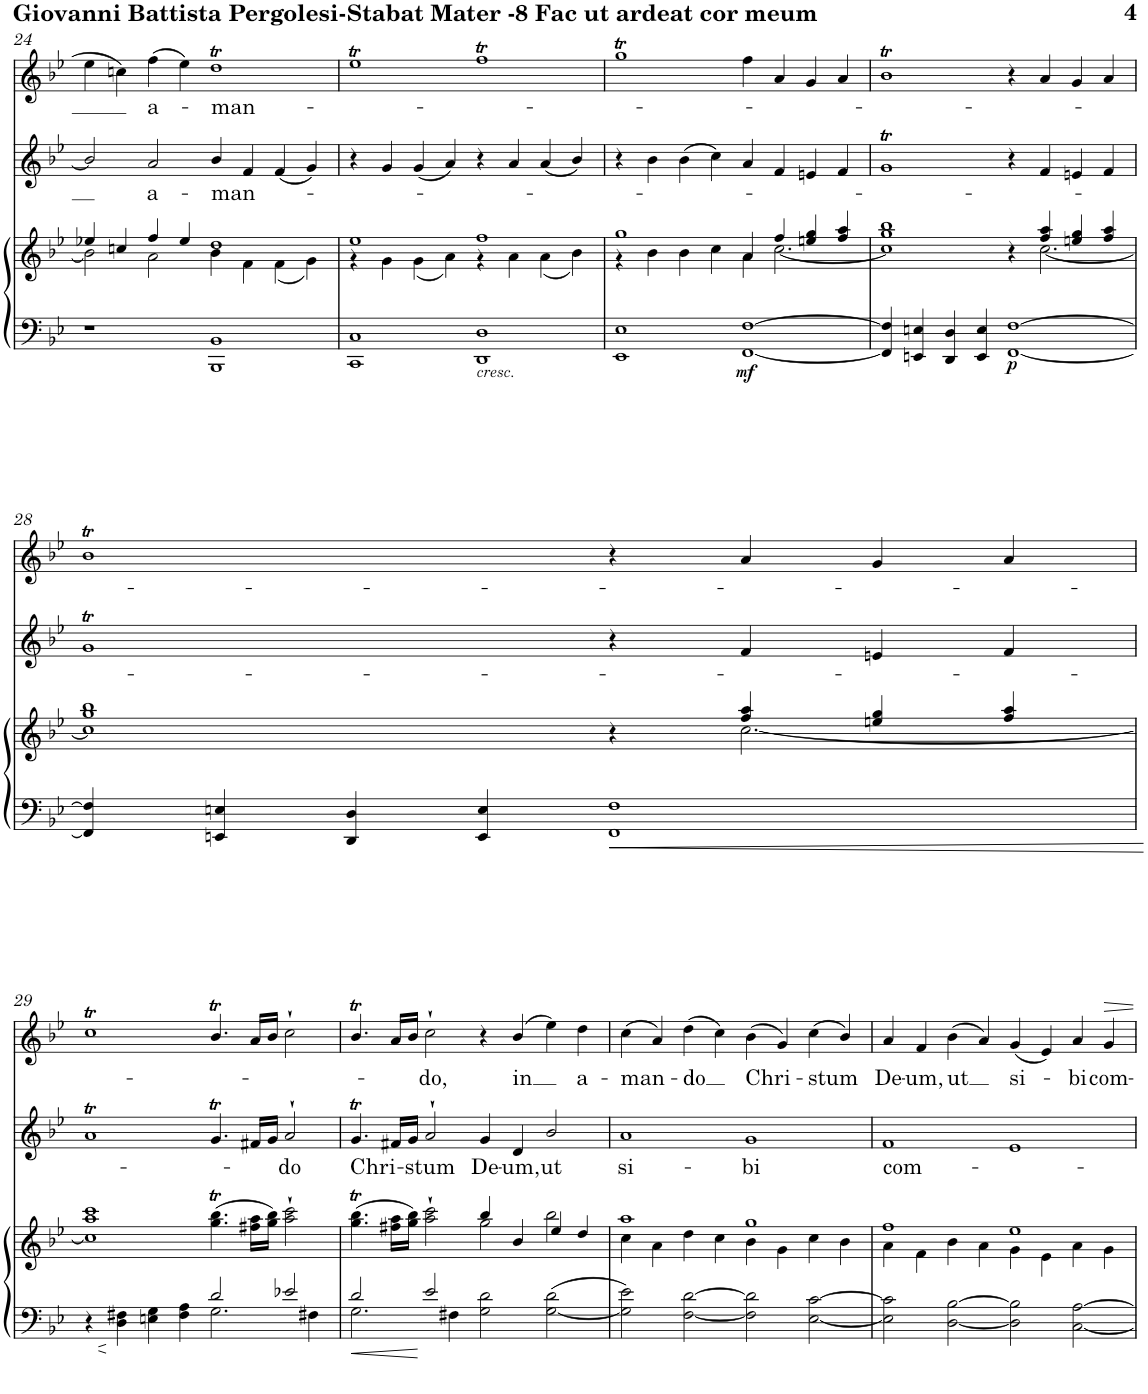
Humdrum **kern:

**kern	**kern	**dynam	**kern	**text	**kern	**text
*part3	*part3	*part3	*part2	*part2	*part1	*part1
*staff4	*staff3	*staff3/4	*staff2	*staff2	*staff1	*staff1
*I"Violino I/II Viola Violoncello Contrabasso e organo	*	*	*I"Alti	*	*I"Soprani	*
!!LO:PB:g=z
*clefF4	*clefG2	*	*clefG2	*	*clefG2	*
*k[b-e-]	*k[b-e-]	*	*k[b-e-]	*	*k[b-e-]	*
*M4/2	*M4/2	*	*M4/2	*	*M4/2	*
*met(c|)	*met(c|)	*	*met(c|)	*	*met(c|)	*
=24	=24	=24	=24	=24	=24	=24
*	*^	*	*	*	*	*
1r	4ee-X/	2b-\]	.	2b-/]	.	4ee-\	.
.	4ccn/	.	.	.	.	4ccn\	.
!	!	!	!	!	!LO:LY:b	!	!LO:LY:b
.	4ff/	2a\	.	2a/	a-	(>4ff\	a-
.	4ee-/	.	.	.	.	4ee-\)	.
!	!	!	!	!	!LO:LY:b	!	!LO:LY:b
1BBB- 1BB-	4b-\	1dd	.	4b-/	-man-	1ddt	-man-
.	4f\	.	.	4f/	.	.	.
.	(<4f\	.	.	(<4f/	.	.	.
.	4g\)	.	.	4g/)	.	.	.
=25	=25	=25	=25	=25	=25	=25	=25
1CC 1C	1ee-	4r	.	4r	.	1ee-T	.
.	.	4g\	.	4g/	.	.	.
.	.	(<4g\	.	(<4g/	.	.	.
.	.	4a\)	.	4a/)	.	.	.
!LO:TX:b:i:t=cresc.	!	!	!	!	!	!	!
1DD 1D	1ff	4r	.	4r	.	1ffT	.
.	.	4a\	.	4a/	.	.	.
.	.	(<4a\	.	(<4a/	.	.	.
.	.	4b-\)	.	4b-/)	.	.	.
=26	=26	=26	=26	=26	=26	=26	=26
1EE- 1E-	1gg	4r	.	4r	.	1ggT	.
.	.	4b-\	.	4b-\	.	.	.
.	.	4b-\	.	(>4b-\	.	.	.
.	.	4cc\	.	4cc\)	.	.	.
!	!	!	!LO:DY:b=2	!	!	!	!
[<1FF [>1F	4a/	4a\	mf	4a/	.	4ff\	.
.	[<2.cc\	4ff/	.	4f/	.	4a/	.
.	.	4een/ 4gg/	.	4en/	.	4g/	.
.	.	4ff/ 4aa/	.	4f/	.	4a/	.
=27	=27	=27	=27	=27	=27	=27	=27
4FF/] 4F/]	1gg 1bb-	1cc]	.	1gT	.	1b-T	.
4EEn/ 4En/	.	.	.	.	.	.	.
4DD/ 4D/	.	.	.	.	.	.	.
4EE/ 4E/	.	.	.	.	.	.	.
!	!	!	!LO:DY:b=2	!	!	!	!
[<1FF [>1F	4r	4ryy	p	4r	.	4r	.
.	4ff/ 4aa/	[2.cc\	.	4f/	.	4a/	.
.	4een/ 4gg/	.	.	4en/	.	4g/	.
.	4ff/ 4aa/	.	.	4f/	.	4a/	.
!!LO:LB:g=z
=28	=28	=28	=28	=28	=28	=28	=28
4FF/] 4F/]	1gg 1bb-	1cc]	.	1gT	.	1b-T	.
4EEn/ 4En/	.	.	.	.	.	.	.
4DD/ 4D/	.	.	.	.	.	.	.
4EE/ 4E/	.	.	.	.	.	.	.
1FF 1F	4r	4ryy	.	4r	.	4r	.
.	4ff/ 4aa/	[2.cc\	.	4f/	.	4a/	.
.	4een/ 4gg/	.	.	4en/	.	4g/	.
.	4ff/ 4aa/	.	.	4f/	.	4a/	.
*	*v	*v	*	*	*	*	*
!!LO:LB:g=z
=29	=29	=29	=29	=29	=29	=29
*^	*	*	*	*	*	*
4r	1ryy	1cc] 1aa 1ccc	.	1at	.	1ccT	.
4D\ 4F#X\	.	.	.	.	.	.	.
4En\ 4G\	.	.	.	.	.	.	.
4F#\ 4A\	.	.	.	.	.	.	.
2d/	2.G\	(>4.gg\T 4.bb-\T	.	4.gT/	.	4.b-T/	.
.	.	16ff#X\ 16aa\LL	.	16f#X/LL	.	16a/LL	.
.	.	16gg\ 16bb-\JJ)	.	16g/JJ	.	16b-/JJ	.
!	!	!	!	!	!LO:LY:b	!	!
2e-X/	.	2aa\` 2ccc\`	.	2a`>/	-do	2cc`\	.
.	4F#X\	.	.	.	.	.	.
=30	=30	=30	=30	=30	=30	=30	=30
*	*	*^	*	*	*	*	*
!	!	!	!	!	!	!LO:LY:b	!	!
2d/	2.G\	(>4.gg\T 4.bb-\T	1ryy	.	4.gT/	Chri-	4.b-T/	.
.	.	16ff#X\ 16aa\LL	.	.	16f#X/LL	.	16a/LL	.
.	.	16gg\ 16bb-\JJ)	.	.	16g/JJ	.	16b-/JJ	.
!	!	!	!	!	!	!LO:LY:b	!	!LO:LY:b
2e-/	.	2aa\`> 2ccc\`>	.	.	2a`>/	-stum	2cc`\	-do,
.	4F#X\	.	.	.	.	.	.	.
!	!	!	!	!	!	!LO:LY:b	!	!
2G\ 2d\	1ryy	4bb-/	2gg\	.	4g/	De-	4r	.
!	!	!	!	!	!	!LO:LY:b	!	!LO:LY:b
.	.	4b-/	.	.	4d/	-um,	(>4b-/	in
!	!	!	!	!	!	!LO:LY:b	!	!
[<2G\ 2d\	.	4ee-/	2bb-\	.	2b-/	ut	4ee-\)	.
!	!	!	!	!	!	!	!	!LO:LY:b
.	.	4dd/	.	.	.	.	4dd\	a-
*v	*v	*	*	*	*	*	*	*
=31	=31	=31	=31	=31	=31	=31	=31
!	!	!	!	!	!LO:LY:b	!	!LO:LY:b
2G\] 2e-\	1aa	4cc\	.	1a	si-	(>4cc\	-man-
.	.	4a\	.	.	.	4a/)	.
!	!	!	!	!	!	!	!LO:LY:b
[<2F\ [>2d\	.	4dd\	.	.	.	(>4dd\	-do
.	.	4cc\	.	.	.	4cc\)	.
!	!	!	!	!	!LO:LY:b	!	!LO:LY:b
2F\] 2d\]	1gg	4b-\	.	1g	-bi	(>4b-\	Chri-
.	.	4g\	.	.	.	4g/)	.
!	!	!	!	!	!	!	!LO:LY:b
[<2E-\ [>2c\	.	4cc\	.	.	.	(>4cc\	-stum
.	.	4b-\	.	.	.	4b-/)	.
=32	=32	=32	=32	=32	=32	=32	=32
!	!	!	!	!	!LO:LY:b	!	!LO:LY:b
2E-\] 2c\]	1ff	4a\	.	1f	com-	4a/	De-
!	!	!	!	!	!	!	!LO:LY:b
.	.	4f\	.	.	.	4f/	-um,
!	!	!	!	!	!	!	!LO:LY:b
[<2D\ [>2B-\	.	4b-\	.	.	.	(>4b-\	ut
.	.	4a\	.	.	.	4a/)	.
!	!	!	!	!	!	!	!LO:LY:b
2D\] 2B-\]	1ee-	4g\	.	1e-	.	(<4g/	si-
.	.	4e-\	.	.	.	4e-/)	.
!	!	!	!	!	!	!	!LO:LY:b
[<2C\ [>2A\	.	4a\	.	.	.	4a/	-bi
!	!	!	!	!	!	!	!LO:LY:b
.	.	4g\	.	.	.	4g/	com-
*	*v	*v	*	*	*	*	*
=	=	=	=	=	=	=
*-	*-	*-	*-	*-	*-	*-
